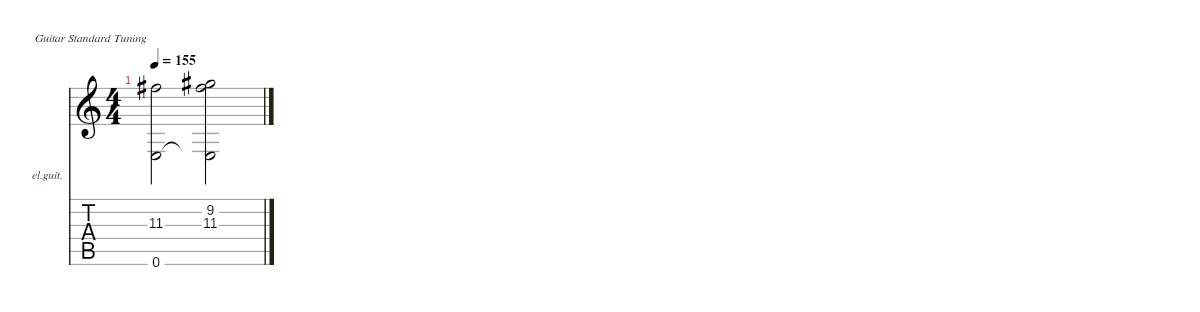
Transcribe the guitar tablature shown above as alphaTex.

\defaultSystemsLayout 4
\hideDynamics
\bracketExtendMode nobrackets
\firstSystemTrackNameOrientation horizontal
\otherSystemsTrackNameOrientation horizontal
\track ("Clean Guitar" "el.guit.") {instrument electricguitarclean}
\staff {score tabs}
\tuning (E4 B3 G3 D3 A2 E2)
\ts (4 4)
\tempo 155
\clef g2
\ks c
(11.3 0.6).2{dy mf} (9.2 11.3 0.6{t}).2{beam invert}
